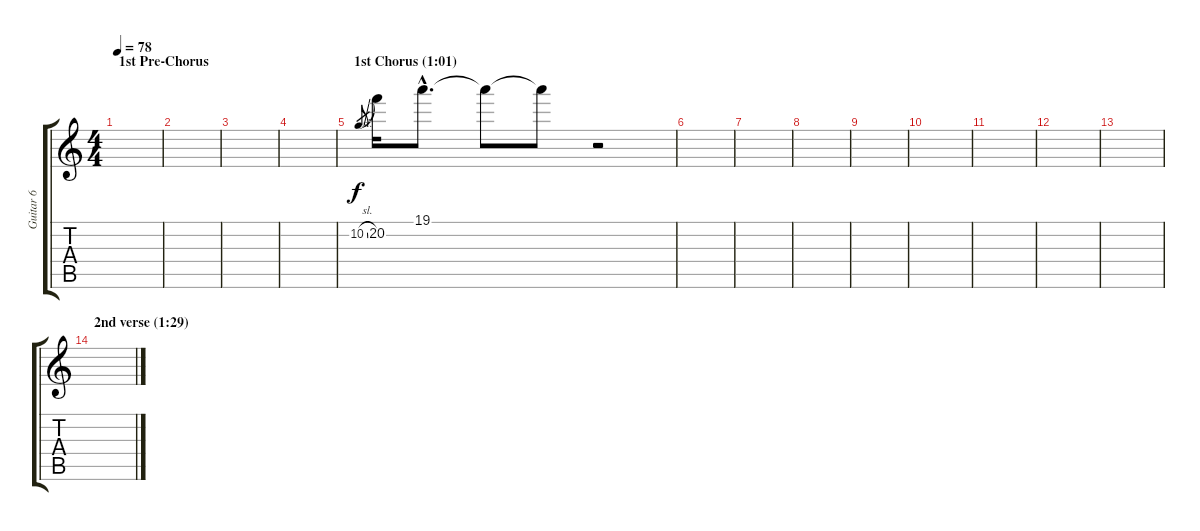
\track ("Guitar 6" "Guitar 6") {instrument distortionguitar}
\staff {score tabs}
\tuning (D4 A3 F3 C3 G2 D2) {hide}
\ts (4 4)
\section ("" "1st Pre-Chorus")
\tempo 78
\clef g2
\ks c
|
|
|
|
\section ("" " 1st Chorus (1:01)")
10.2{sl}.8{gr} 20.2.16 19.1{hac}.8{d} 19.1{t}.8 19.1{t}.8 r.2 |
|
|
|
|
|
|
|
|
\section ("" "2nd verse (1:29)")
